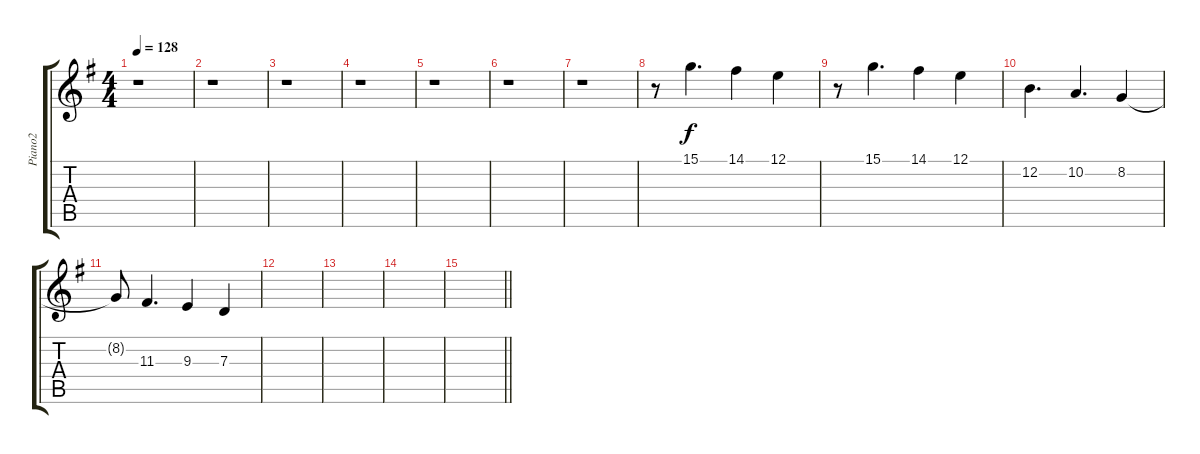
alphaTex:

\track ("Piano2" "Piano2") {instrument acousticgrandpiano}
\staff {score tabs}
\tuning (E4 B3 G3 D3 A2 E2) {hide}
\ts (4 4)
\tempo 128
\clef g2
\ks eminor
r.1{dy f} |
r.1 |
r.1 |
r.1 |
r.1 |
r.1 |
r.1 |
r.8{balance 16} 15.1.4{d} 14.1.4 12.1.4 |
r.8 15.1.4{d} 14.1.4 12.1.4 |
12.2.4{d} 10.2.4{d} 8.2.4 |
8.2{t}.8 11.3.4{d} 9.3.4 7.3.4 |
|
|
|
\barLineRight lightlight
